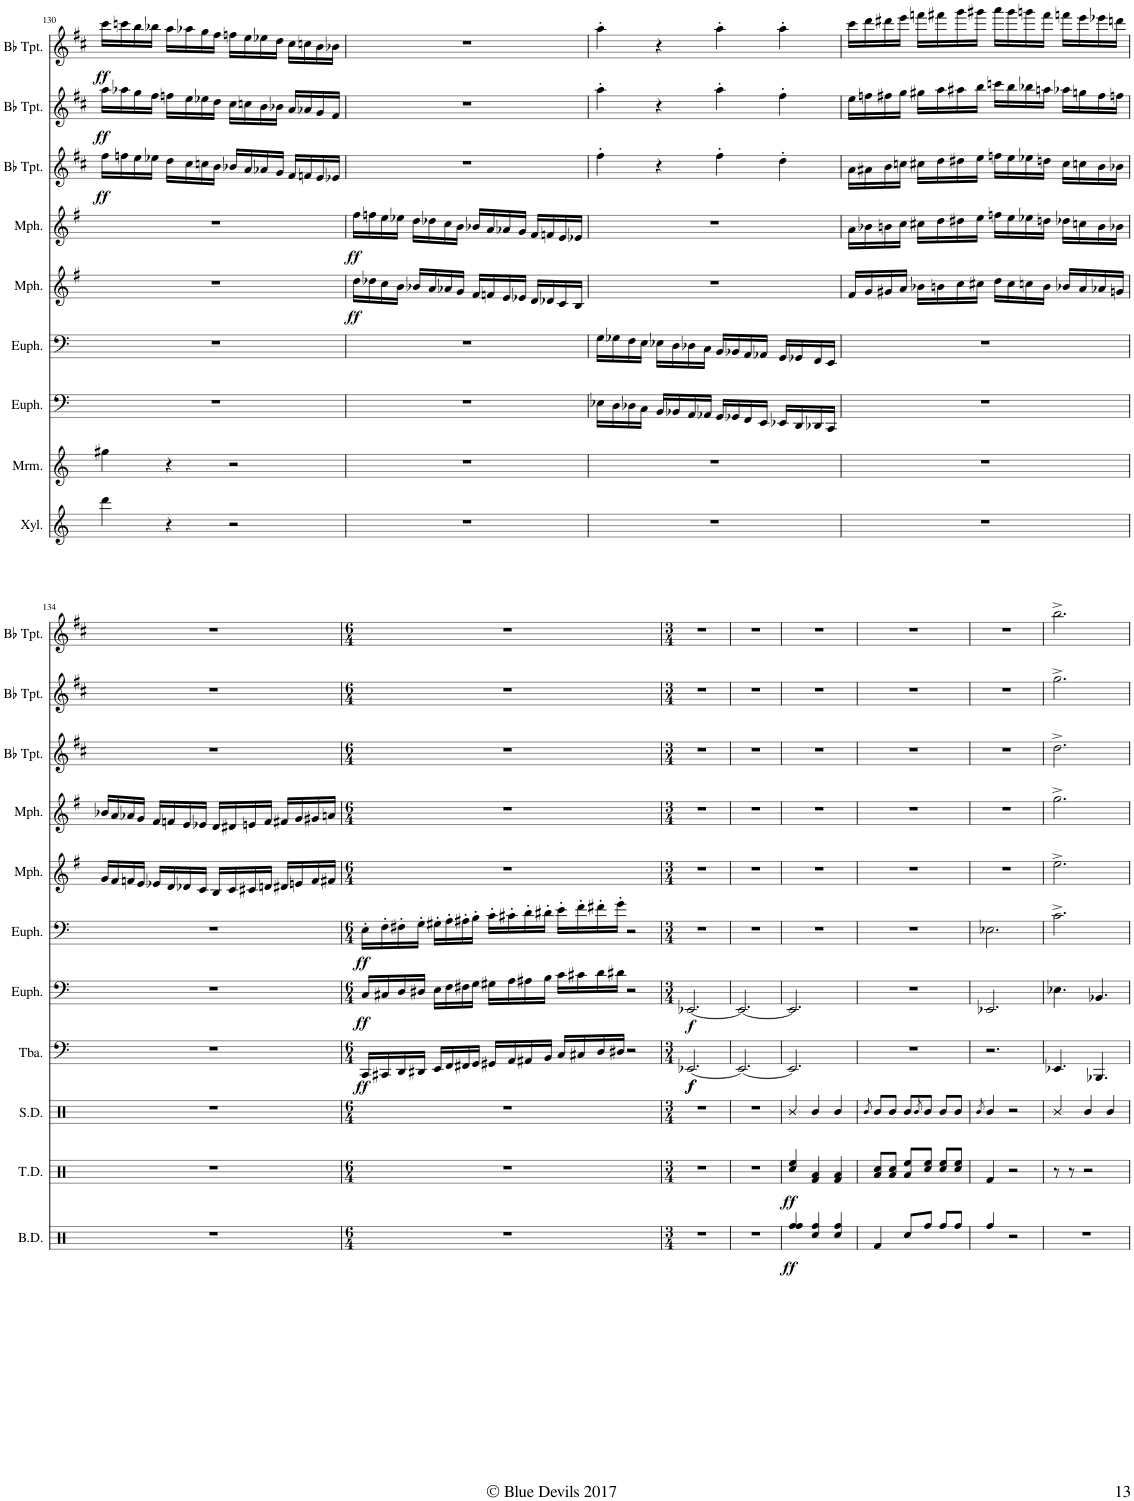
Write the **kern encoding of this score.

**kern	**kern	**kern	**dynam	**kern	**dynam	**kern	**dynam	**kern	**dynam	**kern	**dynam	**kern	**dynam	**kern	**dynam	**kern	**dynam
*part10	*part9	*part8	*part8	*part7	*part7	*part6	*part6	*part5	*part5	*part4	*part4	*part3	*part3	*part2	*part2	*part1	*part1
*staff10	*staff9	*staff8	*staff8	*staff7	*staff7	*staff6	*staff6	*staff5	*staff5	*staff4	*staff4	*staff3	*staff3	*staff2	*staff2	*staff1	*staff1
*I"Xylophone	*I"Marimba	*I"Tuba 1	*	*I"Euphonium	*	*I"Euphonium 1	*	*I"Mellophone 2	*	*I"Mellophone 1	*	*I"Bb Trumpet 3	*	*I"Bb Trumpet 2	*	*I"Bb Trumpet 1	*
*I'Xyl.	*I'Mrm.	*I'Tba.	*	*I'Euph.	*	*I'Euph.	*	*I'Mph.	*	*I'Mph.	*	*I'Bb Tpt.	*	*I'Bb Tpt.	*	*I'Bb Tpt.	*
!!LO:PB:g=z
*clefG2	*clefG2	*clefF4	*	*clefF4	*	*clefF4	*	*clefG2	*	*clefG2	*	*clefG2	*	*clefG2	*	*clefG2	*
*Trd-7c-12	*	*	*	*	*	*	*	*Trd4c7	*	*Trd4c7	*	*Trd1c2	*	*Trd1c2	*	*Trd1c2	*
*k[]	*k[]	*k[]	*	*k[]	*	*k[]	*	*k[f#]	*	*k[f#]	*	*k[f#c#]	*	*k[f#c#]	*	*k[f#c#]	*
*M4/4	*M4/4	*M4/4	*	*M4/4	*	*M4/4	*	*M4/4	*	*M4/4	*	*M4/4	*	*M4/4	*	*M4/4	*
=130	=130	=130	=130	=130	=130	=130	=130	=130	=130	=130	=130	=130	=130	=130	=130	=130	=130
!	!	!	!	!	!	!	!	!	!	!	!	!	!LO:DY:b	!	!LO:DY:b	!	!LO:DY:b
4ddd\	4gg#X\	1r	.	1r	.	1r	.	1r	.	1r	.	16ff#\LL	ff	16aa\LL	ff	16ccc#\LL	ff
.	.	.	.	.	.	.	.	.	.	.	.	16ffn\	.	16aa-X\	.	16cccn\	.
.	.	.	.	.	.	.	.	.	.	.	.	16ee\	.	16gg\	.	16bb\	.
.	.	.	.	.	.	.	.	.	.	.	.	16ee-X\JJ	.	16ff#\JJ	.	16bb-X\JJ	.
4r	4r	.	.	.	.	.	.	.	.	.	.	16dd\LL	.	16ffn\LL	.	16aa\LL	.
.	.	.	.	.	.	.	.	.	.	.	.	16cc#\	.	16ee\	.	16aa-X\	.
.	.	.	.	.	.	.	.	.	.	.	.	16ccn\	.	16ee-X\	.	16gg\	.
.	.	.	.	.	.	.	.	.	.	.	.	16b\JJ	.	16dd\JJ	.	16ff#\JJ	.
2r	2r	.	.	.	.	.	.	.	.	.	.	16b-X/LL	.	16cc#\LL	.	16ffn\LL	.
.	.	.	.	.	.	.	.	.	.	.	.	16a/	.	16ccn\	.	16ee\	.
.	.	.	.	.	.	.	.	.	.	.	.	16a-X/	.	16b\	.	16ee-X\	.
.	.	.	.	.	.	.	.	.	.	.	.	16g/JJ	.	16b-X\JJ	.	16dd\JJ	.
.	.	.	.	.	.	.	.	.	.	.	.	16f#/LL	.	16a/LL	.	16cc#\LL	.
.	.	.	.	.	.	.	.	.	.	.	.	16fn/	.	16a-X/	.	16ccn\	.
.	.	.	.	.	.	.	.	.	.	.	.	16e/	.	16g/	.	16b\	.
.	.	.	.	.	.	.	.	.	.	.	.	16e-X/JJ	.	16f#/JJ	.	16b-X\JJ	.
=131	=131	=131	=131	=131	=131	=131	=131	=131	=131	=131	=131	=131	=131	=131	=131	=131	=131
!	!	!	!	!	!	!	!	!	!LO:DY:b	!	!LO:DY:b	!	!	!	!	!	!
1r	1r	1r	.	1r	.	1r	.	16dd\LL	ff	16ff#\LL	ff	1r	.	1r	.	1r	.
.	.	.	.	.	.	.	.	16dd-X\	.	16ffn\	.	.	.	.	.	.	.
.	.	.	.	.	.	.	.	16cc\	.	16ee\	.	.	.	.	.	.	.
.	.	.	.	.	.	.	.	16b\JJ	.	16ee-X\JJ	.	.	.	.	.	.	.
.	.	.	.	.	.	.	.	16b-X/LL	.	16dd\LL	.	.	.	.	.	.	.
.	.	.	.	.	.	.	.	16a/	.	16dd-X\	.	.	.	.	.	.	.
.	.	.	.	.	.	.	.	16a-X/	.	16cc\	.	.	.	.	.	.	.
.	.	.	.	.	.	.	.	16g/JJ	.	16b\JJ	.	.	.	.	.	.	.
.	.	.	.	.	.	.	.	16f#/LL	.	16b-X/LL	.	.	.	.	.	.	.
.	.	.	.	.	.	.	.	16fn/	.	16a/	.	.	.	.	.	.	.
.	.	.	.	.	.	.	.	16e/	.	16a-X/	.	.	.	.	.	.	.
.	.	.	.	.	.	.	.	16e-X/JJ	.	16g/JJ	.	.	.	.	.	.	.
.	.	.	.	.	.	.	.	16d/LL	.	16f#/LL	.	.	.	.	.	.	.
.	.	.	.	.	.	.	.	16d-X/	.	16fn/	.	.	.	.	.	.	.
.	.	.	.	.	.	.	.	16c/	.	16e/	.	.	.	.	.	.	.
.	.	.	.	.	.	.	.	16B/JJ	.	16e-X/JJ	.	.	.	.	.	.	.
=132	=132	=132	=132	=132	=132	=132	=132	=132	=132	=132	=132	=132	=132	=132	=132	=132	=132
1r	1r	1r	.	16E-X\LL	.	16G\LL	.	1r	.	1r	.	4ff#'\	.	4aa'\	.	4aa'\	.
.	.	.	.	16D\	.	16G-X\	.	.	.	.	.	.	.	.	.	.	.
.	.	.	.	16D-X\	.	16F\	.	.	.	.	.	.	.	.	.	.	.
.	.	.	.	16C\JJ	.	16E\JJ	.	.	.	.	.	.	.	.	.	.	.
.	.	.	.	16BB/LL	.	16E-X\LL	.	.	.	.	.	4r	.	4r	.	4r	.
.	.	.	.	16BB-X/	.	16D\	.	.	.	.	.	.	.	.	.	.	.
.	.	.	.	16AA/	.	16D-X\	.	.	.	.	.	.	.	.	.	.	.
.	.	.	.	16AA-X/JJ	.	16C\JJ	.	.	.	.	.	.	.	.	.	.	.
.	.	.	.	16GG/LL	.	16BB/LL	.	.	.	.	.	4ff#'\	.	4aa'\	.	4aa'\	.
.	.	.	.	16GG-X/	.	16BB-X/	.	.	.	.	.	.	.	.	.	.	.
.	.	.	.	16FF/	.	16AA/	.	.	.	.	.	.	.	.	.	.	.
.	.	.	.	16EE/JJ	.	16AA-X/JJ	.	.	.	.	.	.	.	.	.	.	.
.	.	.	.	16EE-X/LL	.	16GG/LL	.	.	.	.	.	4dd'\	.	4ff#'\	.	4aa'\	.
.	.	.	.	16DD/	.	16GG-X/	.	.	.	.	.	.	.	.	.	.	.
.	.	.	.	16DD-X/	.	16FF/	.	.	.	.	.	.	.	.	.	.	.
.	.	.	.	16CC/JJ	.	16EE/JJ	.	.	.	.	.	.	.	.	.	.	.
=133	=133	=133	=133	=133	=133	=133	=133	=133	=133	=133	=133	=133	=133	=133	=133	=133	=133
1r	1r	1r	.	1r	.	1r	.	16f#/LL	.	16a\LL	.	16a\LL	.	16ee\LL	.	16ccc#\LL	.
.	.	.	.	.	.	.	.	16g/	.	16b-X\	.	16a#X\	.	16ffn\	.	16ddd\	.
.	.	.	.	.	.	.	.	16g#X/	.	16bn\	.	16b\	.	16ff#X\	.	16ddd#X\	.
.	.	.	.	.	.	.	.	16a/JJ	.	16cc\JJ	.	16ccn\JJ	.	16gg\JJ	.	16eee\JJ	.
.	.	.	.	.	.	.	.	16b-X\LL	.	16cc#X\LL	.	16cc#X\LL	.	16gg#X\LL	.	16fffn\LL	.
.	.	.	.	.	.	.	.	16bn\	.	16dd\	.	16dd\	.	16aa\	.	16fff#X\	.
.	.	.	.	.	.	.	.	16cc\	.	16dd#X\	.	16dd#X\	.	16aa#X\	.	16ggg\	.
.	.	.	.	.	.	.	.	16cc#X\JJ	.	16ee\JJ	.	16ee\JJ	.	16bb\JJ	.	16ggg#X\JJ	.
.	.	.	.	.	.	.	.	16dd\LL	.	16ffn\LL	.	16ffn\LL	.	16cccn\LL	.	16aaa\LL	.
.	.	.	.	.	.	.	.	16cc#\	.	16ee\	.	16ee\	.	16bb\	.	16ggg#\	.
.	.	.	.	.	.	.	.	16ccn\	.	16ee-X\	.	16ee-X\	.	16bb-X\	.	16gggn\	.
.	.	.	.	.	.	.	.	16b\JJ	.	16ddn\JJ	.	16ddn\JJ	.	16aan\JJ	.	16fff#\JJ	.
.	.	.	.	.	.	.	.	16b-X/LL	.	16dd-X\LL	.	16cc#\LL	.	16aa-X\LL	.	16fffn\LL	.
.	.	.	.	.	.	.	.	16a/	.	16ccn\	.	16ccn\	.	16ggn\	.	16eee\	.
.	.	.	.	.	.	.	.	16a-X/	.	16b\	.	16b\	.	16ff#\	.	16eee-X\	.
.	.	.	.	.	.	.	.	16gn/JJ	.	16b-X\JJ	.	16b-X\JJ	.	16ffn\JJ	.	16dddn\JJ	.
!!LO:LB:g=z
=134	=134	=134	=134	=134	=134	=134	=134	=134	=134	=134	=134	=134	=134	=134	=134	=134	=134
1r	1r	1r	.	1r	.	1r	.	16g/LL	.	16b-X/LL	.	1r	.	1r	.	1r	.
.	.	.	.	.	.	.	.	16f#/	.	16a/	.	.	.	.	.	.	.
.	.	.	.	.	.	.	.	16fn/	.	16a-X/	.	.	.	.	.	.	.
.	.	.	.	.	.	.	.	16e/JJ	.	16g/JJ	.	.	.	.	.	.	.
.	.	.	.	.	.	.	.	16e-X/LL	.	16f#/LL	.	.	.	.	.	.	.
.	.	.	.	.	.	.	.	16d/	.	16fn/	.	.	.	.	.	.	.
.	.	.	.	.	.	.	.	16d-X/	.	16e/	.	.	.	.	.	.	.
.	.	.	.	.	.	.	.	16c/JJ	.	16e-X/JJ	.	.	.	.	.	.	.
.	.	.	.	.	.	.	.	16B/LL	.	16d/LL	.	.	.	.	.	.	.
.	.	.	.	.	.	.	.	16c/	.	16d#X/	.	.	.	.	.	.	.
.	.	.	.	.	.	.	.	16c#X/	.	16en/	.	.	.	.	.	.	.
.	.	.	.	.	.	.	.	16dn/JJ	.	16f/JJ	.	.	.	.	.	.	.
.	.	.	.	.	.	.	.	16d#X/LL	.	16f#X/LL	.	.	.	.	.	.	.
.	.	.	.	.	.	.	.	16en/	.	16g/	.	.	.	.	.	.	.
.	.	.	.	.	.	.	.	16f/	.	16g#X/	.	.	.	.	.	.	.
.	.	.	.	.	.	.	.	16f#X/JJ	.	16an/JJ	.	.	.	.	.	.	.
=135	=135	=135	=135	=135	=135	=135	=135	=135	=135	=135	=135	=135	=135	=135	=135	=135	=135
*M6/4	*M6/4	*M6/4	*	*M6/4	*	*M6/4	*	*M6/4	*	*M6/4	*	*M6/4	*	*M6/4	*	*M6/4	*
!	!	!	!LO:DY:b	!	!LO:DY:b	!	!LO:DY:b	!	!	!	!	!	!	!	!	!	!
1.r	1.r	16CC/LL	ff	16C/LL	ff	16E'\LL	ff	1.r	.	1.r	.	1.r	.	1.r	.	1.r	.
.	.	16CC#X/	.	16C#X/	.	16F'\	.	.	.	.	.	.	.	.	.	.	.
.	.	16DD/	.	16D/	.	16F#X'\	.	.	.	.	.	.	.	.	.	.	.
.	.	16DD#X/JJ	.	16D#X/JJ	.	16G'\JJ	.	.	.	.	.	.	.	.	.	.	.
.	.	16EE/LL	.	16E\LL	.	16G#X'\LL	.	.	.	.	.	.	.	.	.	.	.
.	.	16FF/	.	16F\	.	16A'\	.	.	.	.	.	.	.	.	.	.	.
.	.	16FF#X/	.	16F#X\	.	16A#X'\	.	.	.	.	.	.	.	.	.	.	.
.	.	16GG/JJ	.	16G\JJ	.	16B'\JJ	.	.	.	.	.	.	.	.	.	.	.
.	.	16GG#X/LL	.	16G#X\LL	.	16c'\LL	.	.	.	.	.	.	.	.	.	.	.
.	.	16AA/	.	16A\	.	16c#X'\	.	.	.	.	.	.	.	.	.	.	.
.	.	16AA#X/	.	16A#X\	.	16d'\	.	.	.	.	.	.	.	.	.	.	.
.	.	16BB/JJ	.	16B\JJ	.	16d#X'\JJ	.	.	.	.	.	.	.	.	.	.	.
.	.	16C/LL	.	16c\LL	.	16e'\LL	.	.	.	.	.	.	.	.	.	.	.
.	.	16C#X/	.	16c#X\	.	16f'\	.	.	.	.	.	.	.	.	.	.	.
.	.	16D/	.	16d\	.	16f#X'\	.	.	.	.	.	.	.	.	.	.	.
.	.	16D#X/JJ	.	16d#X\JJ	.	16g'\JJ	.	.	.	.	.	.	.	.	.	.	.
.	.	2r	.	2r	.	2r	.	.	.	.	.	.	.	.	.	.	.
=136	=136	=136	=136	=136	=136	=136	=136	=136	=136	=136	=136	=136	=136	=136	=136	=136	=136
*M3/4	*M3/4	*M3/4	*	*M3/4	*	*M3/4	*	*M3/4	*	*M3/4	*	*M3/4	*	*M3/4	*	*M3/4	*
!	!	!	!LO:DY:b	!	!	!	!	!	!	!	!	!	!	!	!	!	!
!	!	!	!LO:DY:n=1:b	!	!LO:DY:b	!	!	!	!	!	!	!	!	!	!	!	!
2.r	2.r	[2.EE-X/	f f	[2.EE-X/	f	2.r	.	2.r	.	2.r	.	2.r	.	2.r	.	2.r	.
=137	=137	=137	=137	=137	=137	=137	=137	=137	=137	=137	=137	=137	=137	=137	=137	=137	=137
2.r	2.r	2.EE-/_	.	2.EE-/_	.	2.r	.	2.r	.	2.r	.	2.r	.	2.r	.	2.r	.
=138	=138	=138	=138	=138	=138	=138	=138	=138	=138	=138	=138	=138	=138	=138	=138	=138	=138
2.r	2.r	2.EE-/]	.	2.EE-/]	.	2.r	.	2.r	.	2.r	.	2.r	.	2.r	.	2.r	.
=139	=139	=139	=139	=139	=139	=139	=139	=139	=139	=139	=139	=139	=139	=139	=139	=139	=139
2.r	2.r	2.r	.	2.r	.	2.r	.	2.r	.	2.r	.	2.r	.	2.r	.	2.r	.
=140	=140	=140	=140	=140	=140	=140	=140	=140	=140	=140	=140	=140	=140	=140	=140	=140	=140
2.r	2.r	2.r	.	2.EE-X/	.	2.E-X\	.	2.r	.	2.r	.	2.r	.	2.r	.	2.r	.
=141	=141	=141	=141	=141	=141	=141	=141	=141	=141	=141	=141	=141	=141	=141	=141	=141	=141
2.r	2.r	4.EE-X/	.	4.E-X\	.	2.c^\	.	2.ee^\	.	2.gg^\	.	2.dd^\	.	2.gg^\	.	2.bb^\	.
.	.	4.BBB-X/	.	4.BB-X/	.	.	.	.	.	.	.	.	.	.	.	.	.
=	=	=	=	=	=	=	=	=	=	=	=	=	=	=	=	=	=
*-	*-	*-	*-	*-	*-	*-	*-	*-	*-	*-	*-	*-	*-	*-	*-	*-	*-
